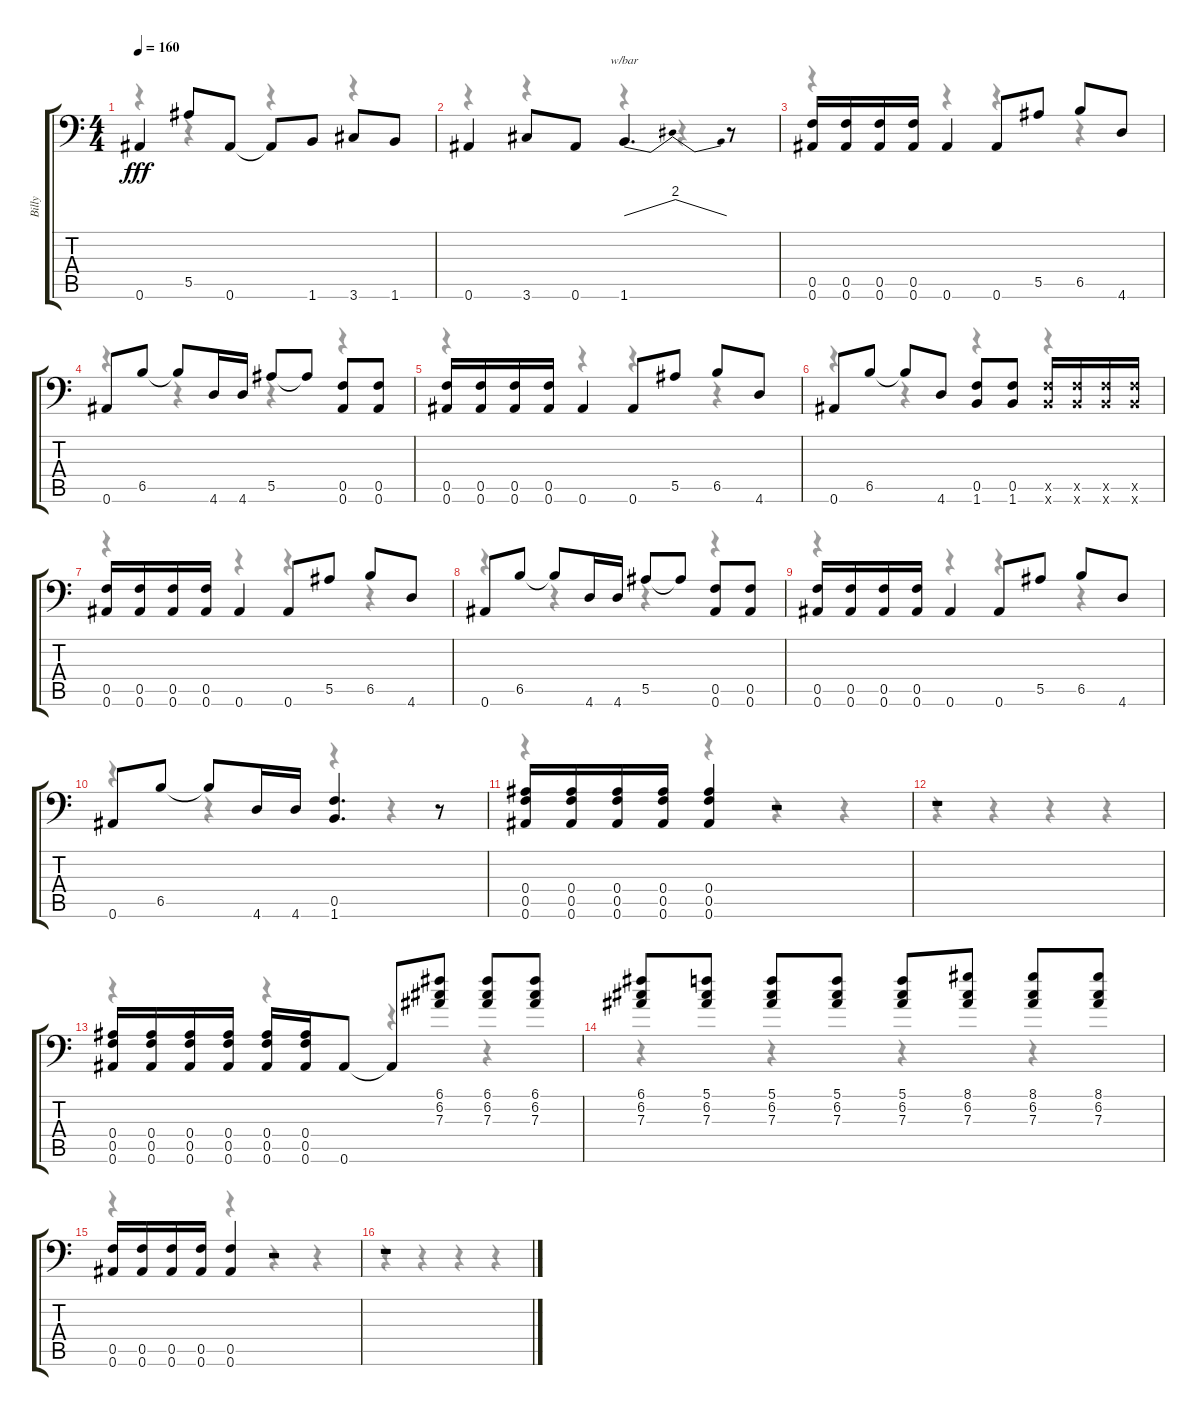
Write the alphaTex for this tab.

\track ("Billy" "Billy") {instrument distortionguitar}
\staff {score tabs}
\tuning (C4 G3 Eb3 Bb2 F2 Bb1) {hide}
\voice
\ts (4 4)
\tempo 160
\clef f4
\ks c
0.6.4{dy fff} 5.5.8 0.6.8 0.6{t}.8 1.6.8 3.6.8 1.6.8 |
0.6.4 3.6.8 0.6.8 1.6.4{d tbe (dip default 0 0 30 8 60 0)} r.8 |
(0.5 0.6).16 (0.5 0.6).16 (0.5 0.6).16 (0.5 0.6).16 0.6.4 0.6.8 5.5.8 6.5.8 4.6.8 |
0.6.8 6.5.8 6.5{t}.8 4.6.16 4.6.16 5.5.8 5.5{t}.8 (0.5 0.6).8 (0.5 0.6).8 |
(0.5 0.6).16 (0.5 0.6).16 (0.5 0.6).16 (0.5 0.6).16 0.6.4 0.6.8 5.5.8 6.5.8 4.6.8 |
0.6.8 6.5.8 6.5{t}.8 4.6.8 (0.5 1.6).8 (0.5 1.6).8 (0.5{x} 1.6{x}).16 (0.5{x} 1.6{x}).16 (0.5{x} 1.6{x}).16 (0.5{x} 1.6{x}).16 |
(0.5 0.6).16 (0.5 0.6).16 (0.5 0.6).16 (0.5 0.6).16 0.6.4 0.6.8 5.5.8 6.5.8 4.6.8 |
0.6.8 6.5.8 6.5{t}.8 4.6.16 4.6.16 5.5.8 5.5{t}.8 (0.5 0.6).8 (0.5 0.6).8 |
(0.5 0.6).16 (0.5 0.6).16 (0.5 0.6).16 (0.5 0.6).16 0.6.4 0.6.8 5.5.8 6.5.8 4.6.8 |
0.6.8 6.5.8 6.5{t}.8 4.6.16 4.6.16 (0.5 1.6).4{d} r.8 |
(0.4 0.5 0.6).16 (0.4 0.5 0.6).16 (0.4 0.5 0.6).16 (0.4 0.5 0.6).16 (0.4 0.5 0.6).4 r.2 |
r.1 |
(0.4 0.5 0.6).16 (0.4 0.5 0.6).16 (0.4 0.5 0.6).16 (0.4 0.5 0.6).16 (0.4 0.5 0.6).16 (0.4 0.5 0.6).16 0.6.8 0.6{t}.8 (6.1 6.2 7.3).8 (6.1 6.2 7.3).8 (6.1 6.2 7.3).8 |
(6.1 6.2 7.3).8 (5.1 6.2 7.3).8 (5.1 6.2 7.3).8 (5.1 6.2 7.3).8 (5.1 6.2 7.3).8 (8.1 6.2 7.3).8 (8.1 6.2 7.3).8 (8.1 6.2 7.3).8 |
(0.5 0.6).16 (0.5 0.6).16 (0.5 0.6).16 (0.5 0.6).16 (0.5 0.6).4 r.2 |
r.1
\voice
\clef f4
\ottava regular
\simile none
\ks c
r.4{dy f} r.4 r.4 r.4 |
r.4 r.4 r.4 r.4 |
r.4 r.4 r.4 r.4 |
r.4 r.4 r.4 r.4 |
r.4 r.4 r.4 r.4 |
r.4 r.4 r.4 r.4 |
r.4 r.4 r.4 r.4 |
r.4 r.4 r.4 r.4 |
r.4 r.4 r.4 r.4 |
r.4 r.4 r.4 r.4 |
r.4 r.4 r.4 r.4 |
r.4 r.4 r.4 r.4 |
r.4 r.4 r.4 r.4 |
r.4 r.4 r.4 r.4 |
r.4 r.4 r.4 r.4 |
r.4 r.4 r.4 r.4
